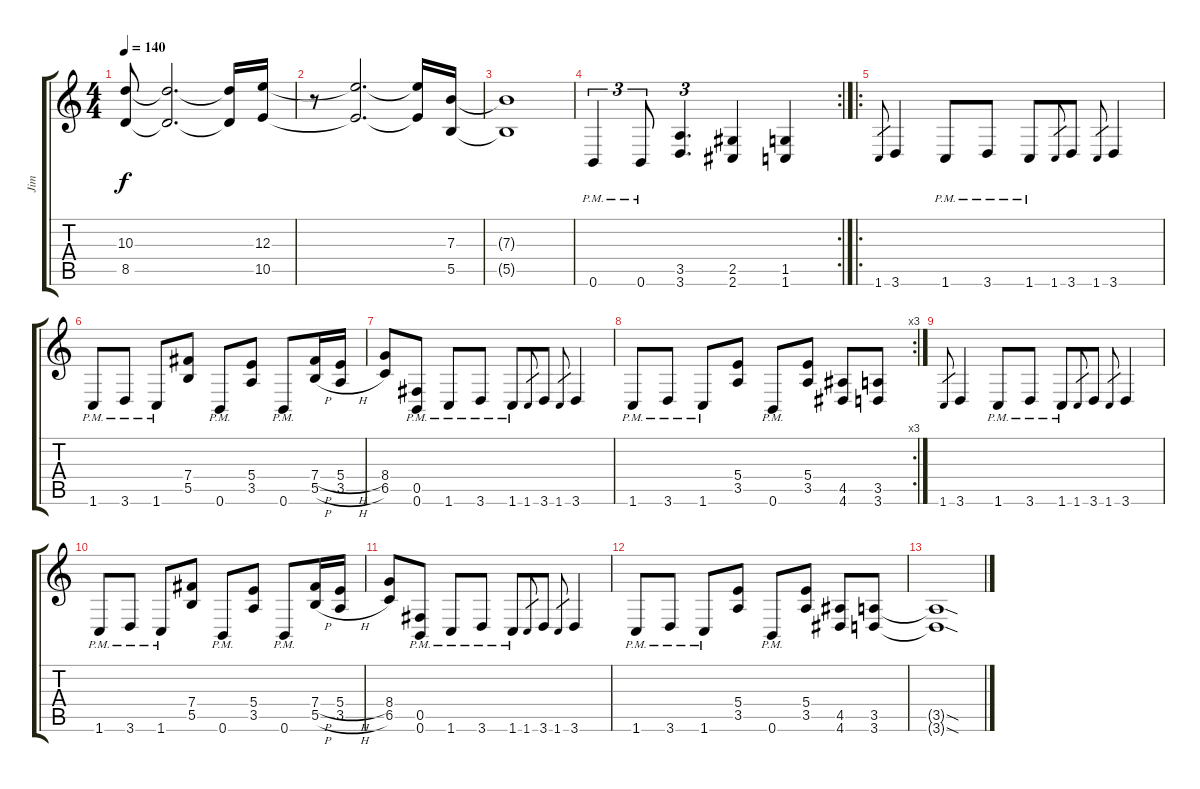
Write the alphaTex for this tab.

\track ("Jim" "Jim") {instrument distortionguitar}
\staff {score tabs}
\tuning (Db4 Ab3 E3 B2 Gb2 B1) {hide}
\ts (4 4)
\tempo 140
\clef g2
\ks c
(10.3 8.5).8{dy f} (10.3{t} 8.5{t}).2{d} (10.3{t} 8.5{t}).16 (12.3 10.5).16 |
r.8 (12.3{t} 10.5{t}).2{d} (12.3{t} 10.5{t}).16 (7.3 5.5).16 |
(7.3{t} 5.5{t}).1 |
\rc 2
0.6{pm}.4{tu (3 2)} 0.6{pm}.8{tu (3 2)} (3.5 3.6).4{d tu (3 2)} (2.5 2.6).4 (1.5 1.6).4 |
\ro
1.6.8{gr} 3.6.4 1.6{pm}.8 3.6{pm}.8 1.6{pm}.8 1.6.8{gr} 3.6.8 1.6.8{gr} 3.6.4 |
1.6{pm}.8 3.6{pm}.8 1.6{pm}.8 (7.4 5.5).8 0.6{pm}.8 (5.4 3.5).8 0.6{pm}.8 (7.4{h} 5.5{h}).16 (5.4{h} 3.5{h}).16 |
(8.4 6.5).8 (0.5{pm} 0.6{pm}).8 1.6{pm}.8 3.6{pm}.8 1.6{pm}.8 1.6.8{gr} 3.6.8 1.6.8{gr} 3.6.4 |
\rc 3
1.6{pm}.8 3.6{pm}.8 1.6{pm}.8 (5.4 3.5).8 0.6{pm}.8 (5.4 3.5).8 (4.5 4.6).8 (3.5 3.6).8 |
1.6.8{gr} 3.6.4 1.6{pm}.8 3.6{pm}.8 1.6{pm}.8 1.6.8{gr} 3.6.8 1.6.8{gr} 3.6.4 |
1.6{pm}.8 3.6{pm}.8 1.6{pm}.8 (7.4 5.5).8 0.6{pm}.8 (5.4 3.5).8 0.6{pm}.8 (7.4{h} 5.5{h}).16 (5.4{h} 3.5{h}).16 |
(8.4 6.5).8 (0.5{pm} 0.6{pm}).8 1.6{pm}.8 3.6{pm}.8 1.6{pm}.8 1.6.8{gr} 3.6.8 1.6.8{gr} 3.6.4 |
1.6{pm}.8 3.6{pm}.8 1.6{pm}.8 (5.4 3.5).8 0.6{pm}.8 (5.4 3.5).8 (4.5 4.6).8 (3.5 3.6).8 |
(3.5{sod t} 3.6{sod t}).1
